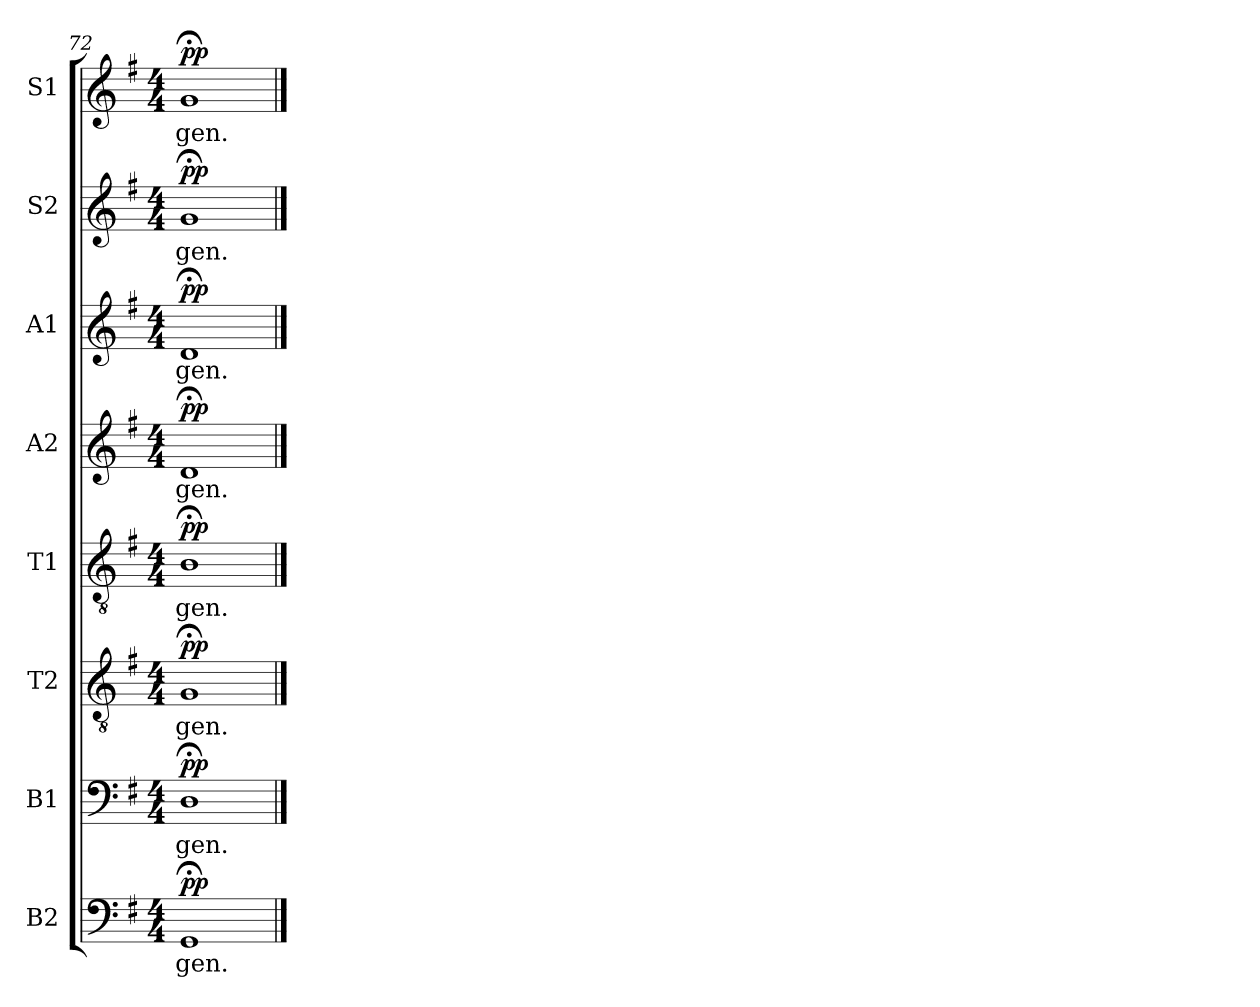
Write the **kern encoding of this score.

**kern	**text	**dynam	**kern	**text	**dynam	**kern	**text	**dynam	**kern	**text	**dynam	**kern	**text	**dynam	**kern	**text	**dynam	**kern	**text	**dynam	**kern	**text	**dynam
*part8	*part8	*part8	*part7	*part7	*part7	*part6	*part6	*part6	*part5	*part5	*part5	*part4	*part4	*part4	*part3	*part3	*part3	*part2	*part2	*part2	*part1	*part1	*part1
*staff8	*staff8	*staff8	*staff7	*staff7	*staff7	*staff6	*staff6	*staff6	*staff5	*staff5	*staff5	*staff4	*staff4	*staff4	*staff3	*staff3	*staff3	*staff2	*staff2	*staff2	*staff1	*staff1	*staff1
*I"B2	*	*	*I"B1	*	*	*I"T2	*	*	*I"T1	*	*	*I"A2	*	*	*I"A1	*	*	*I"S2	*	*	*I"S1	*	*
*I'B2	*	*	*I'B1	*	*	*I'T2	*	*	*I'T1	*	*	*I'A2	*	*	*I'A1	*	*	*I'S2	*	*	*I'S1	*	*
*clefF4	*	*	*clefF4	*	*	*clefGv2	*	*	*clefGv2	*	*	*clefG2	*	*	*clefG2	*	*	*clefG2	*	*	*clefG2	*	*
*k[f#]	*	*	*k[f#]	*	*	*k[f#]	*	*	*k[f#]	*	*	*k[f#]	*	*	*k[f#]	*	*	*k[f#]	*	*	*k[f#]	*	*
*M4/4	*	*	*M4/4	*	*	*M4/4	*	*	*M4/4	*	*	*M4/4	*	*	*M4/4	*	*	*M4/4	*	*	*M4/4	*	*
=72	=72	=72	=72	=72	=72	=72	=72	=72	=72	=72	=72	=72	=72	=72	=72	=72	=72	=72	=72	=72	=72	=72	=72
!	!	!LO:DY:a	!	!	!LO:DY:a	!	!	!LO:DY:a	!	!	!LO:DY:a	!	!	!LO:DY:a	!	!	!LO:DY:a	!	!	!LO:DY:a	!	!	!LO:DY:a
1GG;<	-gen.	pp	1D;<	-gen.	pp	1G;<	-gen.	pp	1B;<	-gen.	pp	1d;<	-gen.	pp	1d;<	-gen.	pp	1g;<	-gen.	pp	1g;<	-gen.	pp
==	==	==	==	==	==	==	==	==	==	==	==	==	==	==	==	==	==	==	==	==	==	==	==
*-	*-	*-	*-	*-	*-	*-	*-	*-	*-	*-	*-	*-	*-	*-	*-	*-	*-	*-	*-	*-	*-	*-	*-
